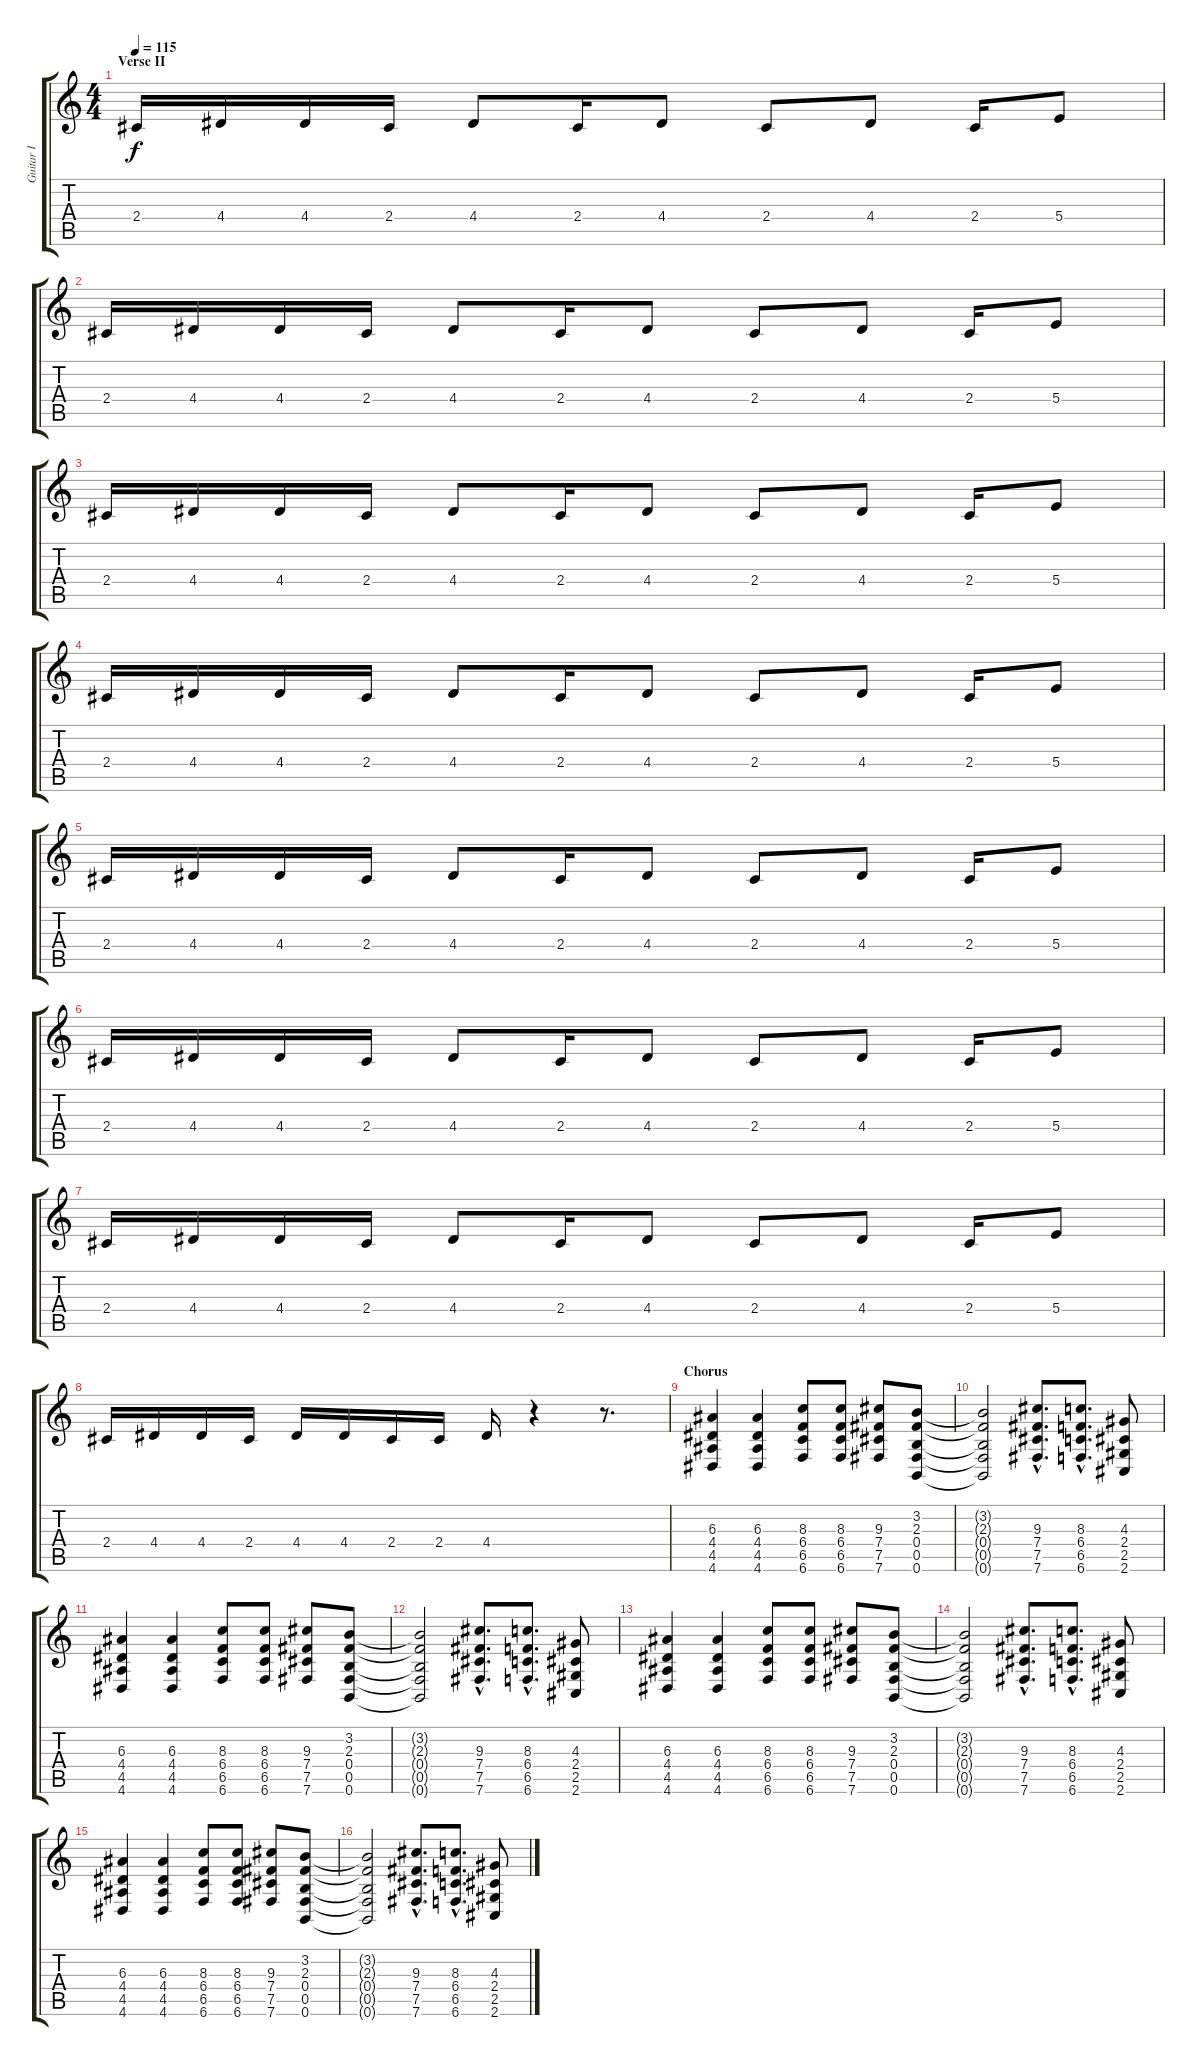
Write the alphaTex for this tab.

\track ("Guitar I" "Guitar I") {instrument distortionguitar}
\staff {score tabs}
\tuning (Db4 Ab3 E3 B2 Gb2 B1) {hide}
\ts (4 4)
\section ("" "Verse II")
\tempo 115
\clef g2
\ks c
2.4.16{dy f volume 10 instrument electricguitarmuted} 4.4.16 4.4.16 2.4.16 4.4.8 2.4.16 4.4.8 2.4.8 4.4.8 2.4.16 5.4.8 |
2.4.16{volume 10 instrument electricguitarmuted} 4.4.16 4.4.16 2.4.16 4.4.8 2.4.16 4.4.8 2.4.8 4.4.8 2.4.16 5.4.8 |
2.4.16{volume 10 instrument electricguitarmuted} 4.4.16 4.4.16 2.4.16 4.4.8 2.4.16 4.4.8 2.4.8 4.4.8 2.4.16 5.4.8 |
2.4.16{volume 10 instrument electricguitarmuted} 4.4.16 4.4.16 2.4.16 4.4.8 2.4.16 4.4.8 2.4.8 4.4.8 2.4.16 5.4.8 |
2.4.16{volume 10 instrument electricguitarmuted} 4.4.16 4.4.16 2.4.16 4.4.8 2.4.16 4.4.8 2.4.8 4.4.8 2.4.16 5.4.8 |
2.4.16{volume 10 instrument electricguitarmuted} 4.4.16 4.4.16 2.4.16 4.4.8 2.4.16 4.4.8 2.4.8 4.4.8 2.4.16 5.4.8 |
2.4.16{volume 10 instrument electricguitarmuted} 4.4.16 4.4.16 2.4.16 4.4.8 2.4.16 4.4.8 2.4.8 4.4.8 2.4.16 5.4.8 |
2.4.16{volume 10 instrument electricguitarmuted} 4.4.16 4.4.16 2.4.16 4.4.16 4.4.16 2.4.16 2.4.16 4.4.16 r.4 r.8{d} |
\section ("" "Chorus")
(6.3 4.4 4.5 4.6).4{instrument distortionguitar} (6.3 4.4 4.5 4.6).4 (8.3 6.4 6.5 6.6).8 (8.3 6.4 6.5 6.6).8 (9.3 7.4 7.5 7.6).8 (3.2 2.3 0.4 0.5 0.6).8 |
(3.2{t} 2.3{t} 0.4{t} 0.5{t} 0.6{t}).2 (9.3{hac} 7.4{hac} 7.5{hac} 7.6{hac}).8{d} (8.3{hac} 6.4{hac} 6.5{hac} 6.6{hac}).8{d} (4.3 2.4 2.5 2.6).8 |
(6.3 4.4 4.5 4.6).4{instrument distortionguitar} (6.3 4.4 4.5 4.6).4 (8.3 6.4 6.5 6.6).8 (8.3 6.4 6.5 6.6).8 (9.3 7.4 7.5 7.6).8 (3.2 2.3 0.4 0.5 0.6).8 |
(3.2{t} 2.3{t} 0.4{t} 0.5{t} 0.6{t}).2 (9.3{hac} 7.4{hac} 7.5{hac} 7.6{hac}).8{d} (8.3{hac} 6.4{hac} 6.5{hac} 6.6{hac}).8{d} (4.3 2.4 2.5 2.6).8 |
(6.3 4.4 4.5 4.6).4{instrument distortionguitar} (6.3 4.4 4.5 4.6).4 (8.3 6.4 6.5 6.6).8 (8.3 6.4 6.5 6.6).8 (9.3 7.4 7.5 7.6).8 (3.2 2.3 0.4 0.5 0.6).8 |
(3.2{t} 2.3{t} 0.4{t} 0.5{t} 0.6{t}).2 (9.3{hac} 7.4{hac} 7.5{hac} 7.6{hac}).8{d} (8.3{hac} 6.4{hac} 6.5{hac} 6.6{hac}).8{d} (4.3 2.4 2.5 2.6).8 |
(6.3 4.4 4.5 4.6).4{instrument distortionguitar} (6.3 4.4 4.5 4.6).4 (8.3 6.4 6.5 6.6).8 (8.3 6.4 6.5 6.6).8 (9.3 7.4 7.5 7.6).8 (3.2 2.3 0.4 0.5 0.6).8 |
(3.2{t} 2.3{t} 0.4{t} 0.5{t} 0.6{t}).2 (9.3{hac} 7.4{hac} 7.5{hac} 7.6{hac}).8{d} (8.3{hac} 6.4{hac} 6.5{hac} 6.6{hac}).8{d} (4.3 2.4 2.5 2.6).8
